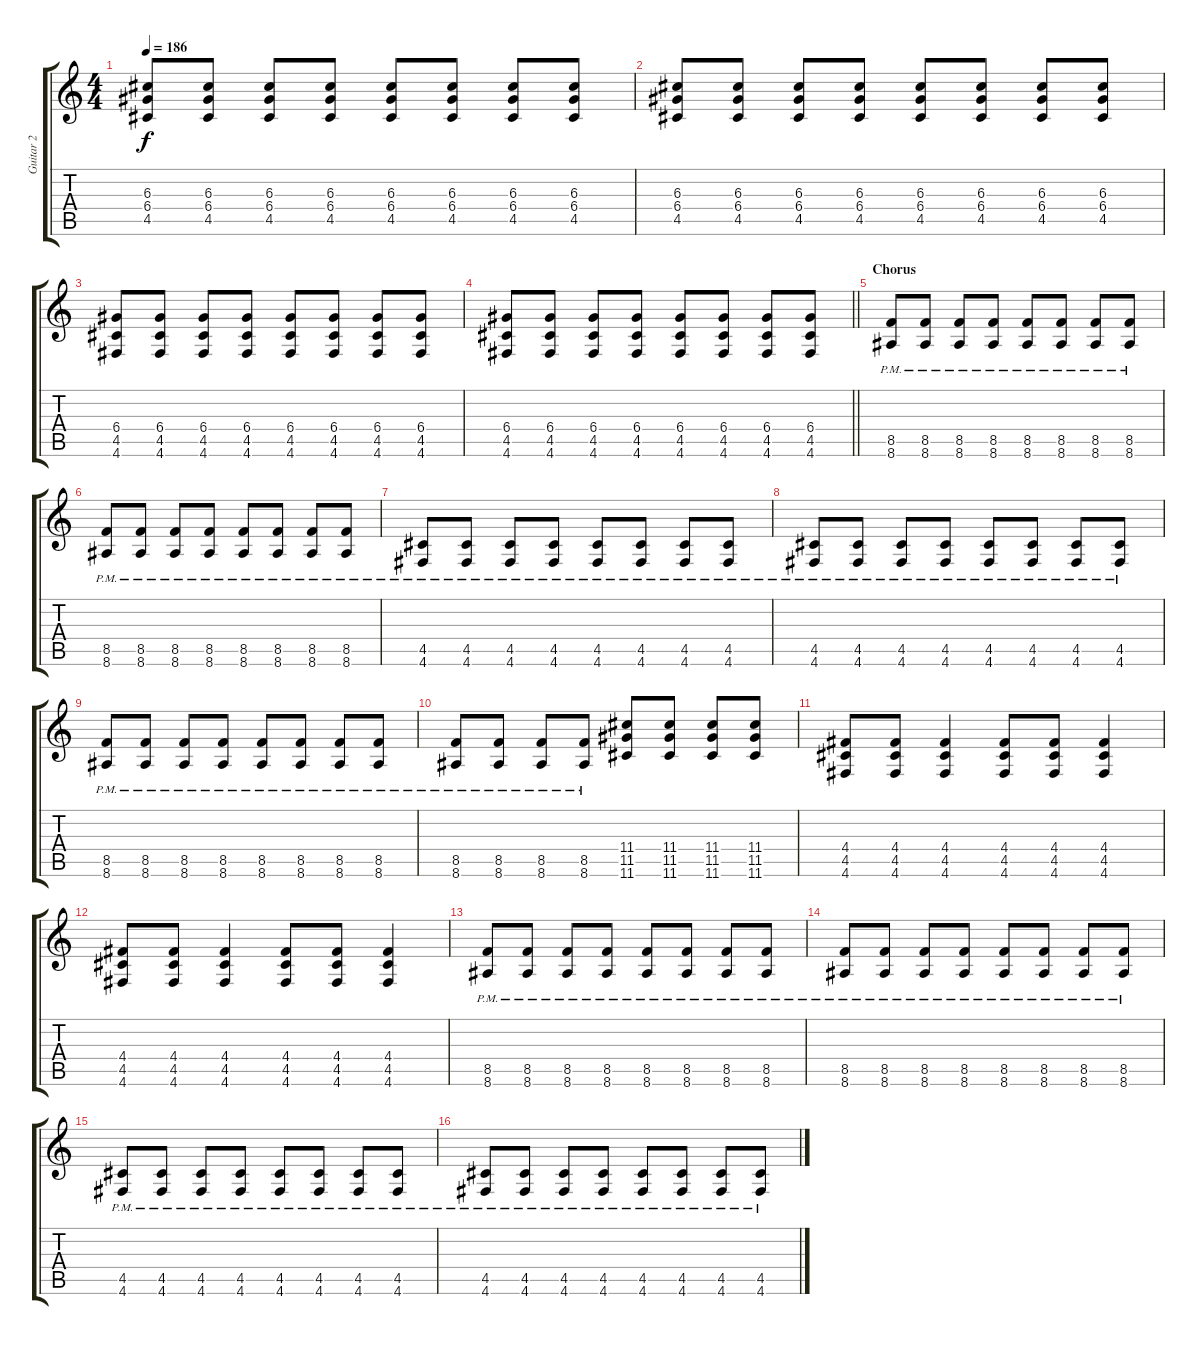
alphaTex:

\track ("Guitar 2" "Guitar 2") {instrument overdrivenguitar}
\staff {score tabs}
\tuning (E4 B3 G3 D3 A2 D2) {hide}
\ts (4 4)
\tempo 186
\clef g2
\ks c
(6.3 6.4 4.5).8{dy f} (6.3 6.4 4.5).8 (6.3 6.4 4.5).8 (6.3 6.4 4.5).8 (6.3 6.4 4.5).8 (6.3 6.4 4.5).8 (6.3 6.4 4.5).8 (6.3 6.4 4.5).8 |
(6.3 6.4 4.5).8 (6.3 6.4 4.5).8 (6.3 6.4 4.5).8 (6.3 6.4 4.5).8 (6.3 6.4 4.5).8 (6.3 6.4 4.5).8 (6.3 6.4 4.5).8 (6.3 6.4 4.5).8 |
(6.4 4.5 4.6).8 (6.4 4.5 4.6).8 (6.4 4.5 4.6).8 (6.4 4.5 4.6).8 (6.4 4.5 4.6).8 (6.4 4.5 4.6).8 (6.4 4.5 4.6).8 (6.4 4.5 4.6).8 |
\barLineRight lightlight
(6.4 4.5 4.6).8 (6.4 4.5 4.6).8 (6.4 4.5 4.6).8 (6.4 4.5 4.6).8 (6.4 4.5 4.6).8 (6.4 4.5 4.6).8 (6.4 4.5 4.6).8 (6.4 4.5 4.6).8 |
\section ("" "Chorus")
(8.5{pm} 8.6).8 (8.5{pm} 8.6).8 (8.5{pm} 8.6).8 (8.5{pm} 8.6).8 (8.5{pm} 8.6).8 (8.5{pm} 8.6).8 (8.5{pm} 8.6).8 (8.5{pm} 8.6).8 |
(8.5{pm} 8.6).8 (8.5{pm} 8.6).8 (8.5{pm} 8.6).8 (8.5{pm} 8.6).8 (8.5{pm} 8.6).8 (8.5{pm} 8.6).8 (8.5{pm} 8.6).8 (8.5{pm} 8.6).8 |
(4.5{pm} 4.6).8 (4.5{pm} 4.6).8 (4.5{pm} 4.6).8 (4.5{pm} 4.6).8 (4.5{pm} 4.6).8 (4.5{pm} 4.6).8 (4.5{pm} 4.6).8 (4.5{pm} 4.6).8 |
(4.5{pm} 4.6).8 (4.5{pm} 4.6).8 (4.5{pm} 4.6).8 (4.5{pm} 4.6).8 (4.5{pm} 4.6).8 (4.5{pm} 4.6).8 (4.5{pm} 4.6).8 (4.5{pm} 4.6).8 |
(8.5{pm} 8.6).8 (8.5{pm} 8.6).8 (8.5{pm} 8.6).8 (8.5{pm} 8.6).8 (8.5{pm} 8.6).8 (8.5{pm} 8.6).8 (8.5{pm} 8.6).8 (8.5{pm} 8.6).8 |
(8.5{pm} 8.6).8 (8.5{pm} 8.6).8 (8.5{pm} 8.6).8 (8.5{pm} 8.6).8 (11.4 11.5 11.6).8 (11.4 11.5 11.6).8 (11.4 11.5 11.6).8 (11.4 11.5 11.6).8 |
(4.4 4.5 4.6).8 (4.4 4.5 4.6).8 (4.4 4.5 4.6).4 (4.4 4.5 4.6).8 (4.4 4.5 4.6).8 (4.4 4.5 4.6).4 |
(4.4 4.5 4.6).8 (4.4 4.5 4.6).8 (4.4 4.5 4.6).4 (4.4 4.5 4.6).8 (4.4 4.5 4.6).8 (4.4 4.5 4.6).4 |
(8.5{pm} 8.6).8 (8.5{pm} 8.6).8 (8.5{pm} 8.6).8 (8.5{pm} 8.6).8 (8.5{pm} 8.6).8 (8.5{pm} 8.6).8 (8.5{pm} 8.6).8 (8.5{pm} 8.6).8 |
(8.5{pm} 8.6).8 (8.5{pm} 8.6).8 (8.5{pm} 8.6).8 (8.5{pm} 8.6).8 (8.5{pm} 8.6).8 (8.5{pm} 8.6).8 (8.5{pm} 8.6).8 (8.5{pm} 8.6).8 |
(4.5{pm} 4.6).8 (4.5{pm} 4.6).8 (4.5{pm} 4.6).8 (4.5{pm} 4.6).8 (4.5{pm} 4.6).8 (4.5{pm} 4.6).8 (4.5{pm} 4.6).8 (4.5{pm} 4.6).8 |
(4.5{pm} 4.6).8 (4.5{pm} 4.6).8 (4.5{pm} 4.6).8 (4.5{pm} 4.6).8 (4.5{pm} 4.6).8 (4.5{pm} 4.6).8 (4.5{pm} 4.6).8 (4.5{pm} 4.6).8
